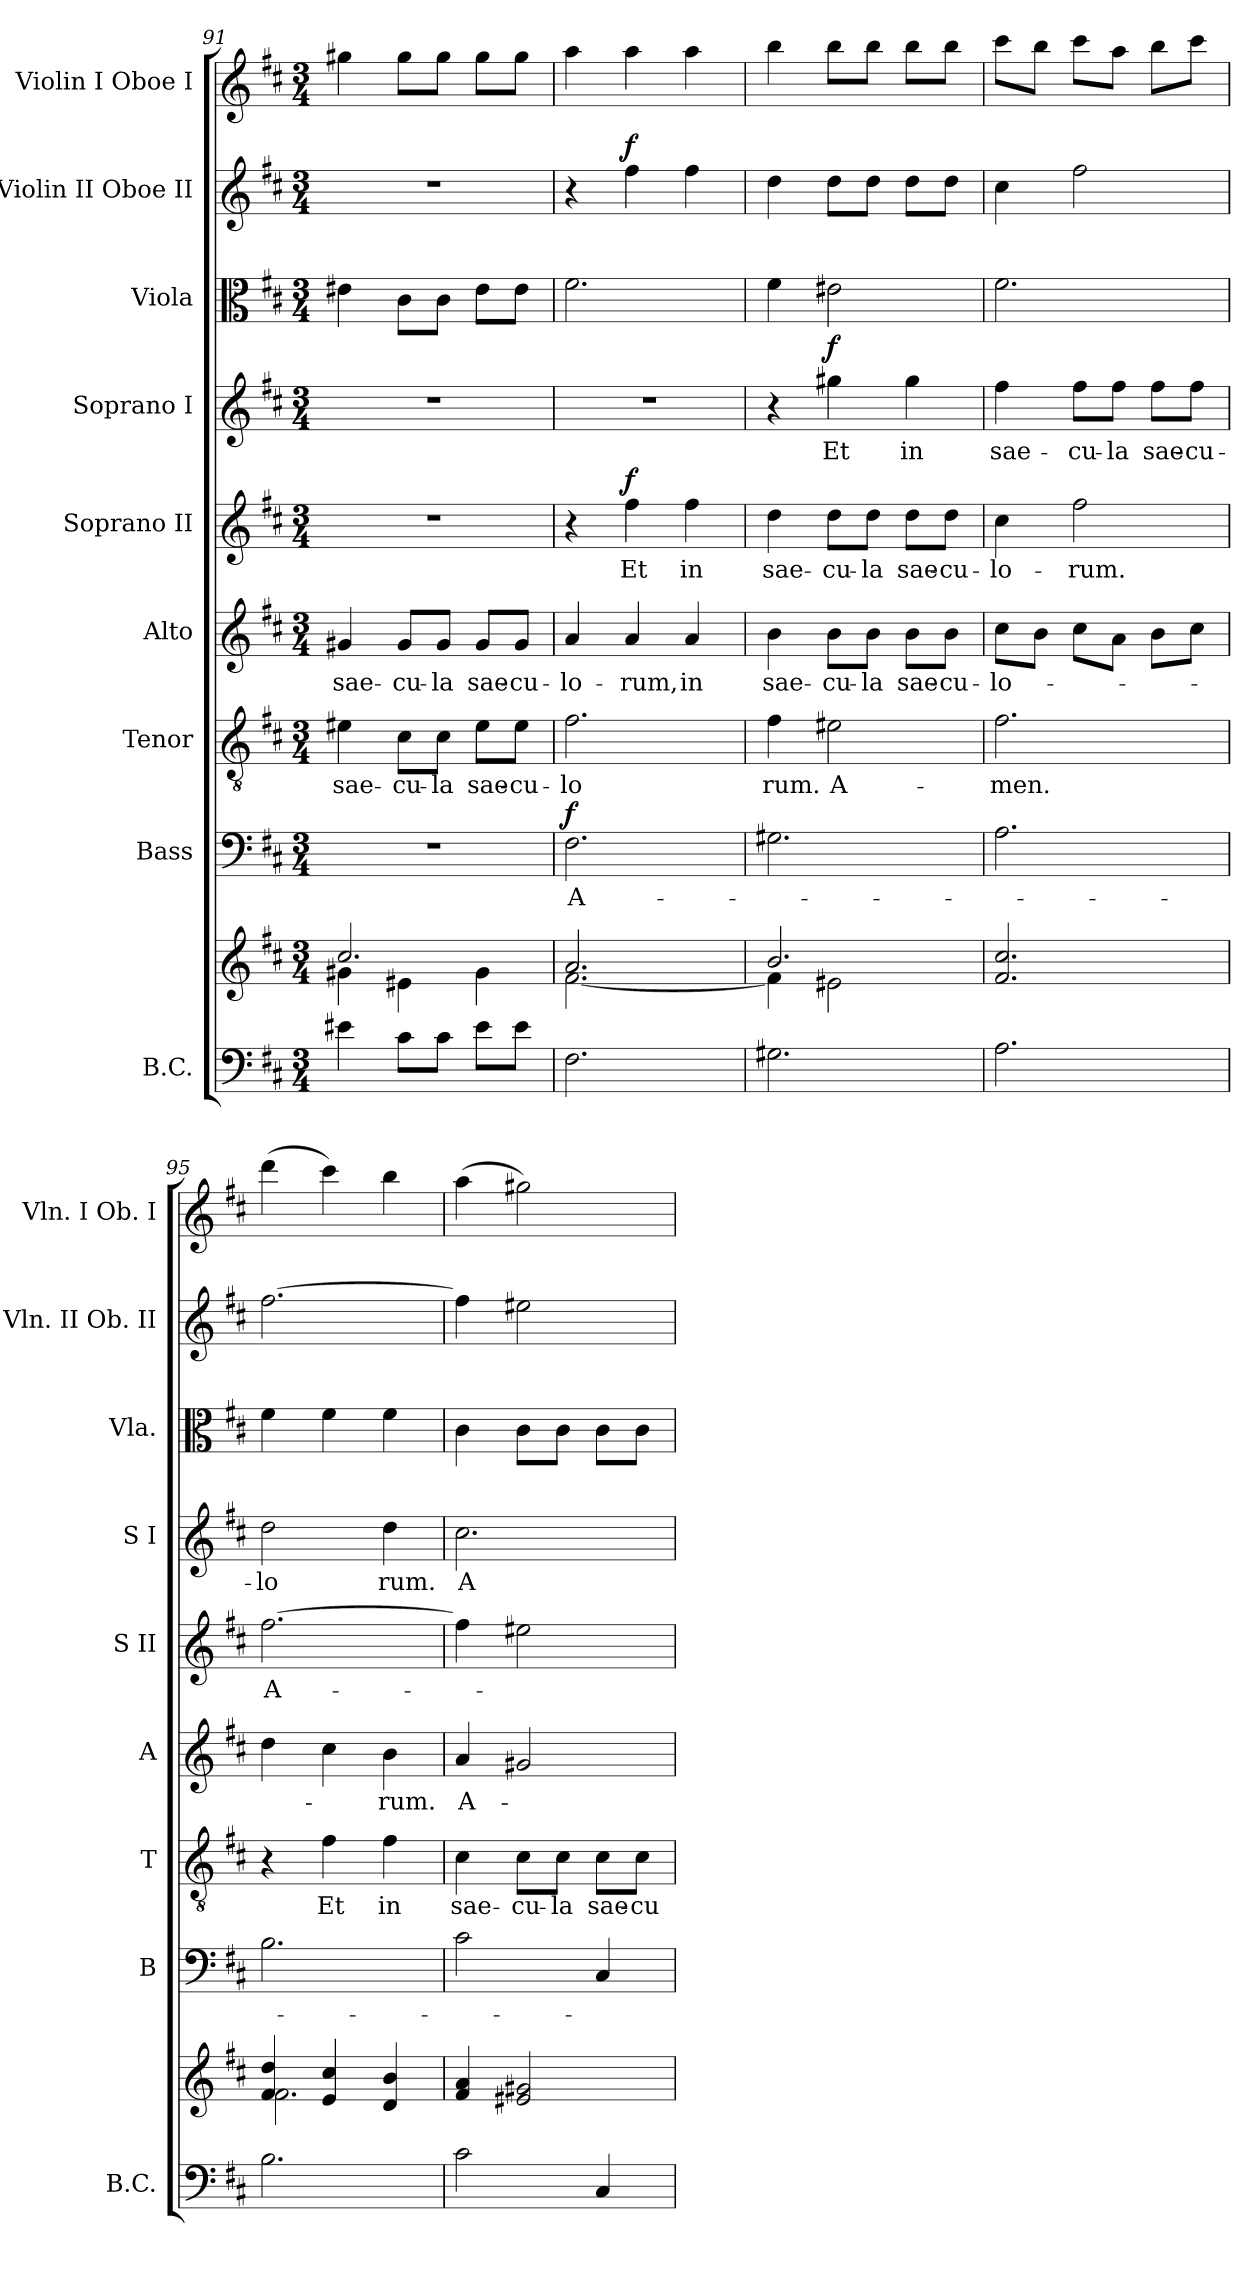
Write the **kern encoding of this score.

**kern	**kern	**kern	**text	**dynam	**kern	**text	**kern	**text	**kern	**text	**dynam	**kern	**text	**dynam	**kern	**kern	**dynam	**kern
*part9	*part9	*part8	*part8	*part8	*part7	*part7	*part6	*part6	*part5	*part5	*part5	*part4	*part4	*part4	*part3	*part2	*part2	*part1
*staff10	*staff9	*staff8	*staff8	*staff8	*staff7	*staff7	*staff6	*staff6	*staff5	*staff5	*staff5	*staff4	*staff4	*staff4	*staff3	*staff2	*staff2	*staff1
*I"B.C.	*	*I"Bass	*	*	*I"Tenor	*	*I"Alto	*	*I"Soprano II	*	*	*I"Soprano I	*	*	*I"Viola	*I"Violin II Oboe II	*	*I"Violin I Oboe I
*I'B.C.	*	*I'B	*	*	*I'T	*	*I'A	*	*I'S II	*	*	*I'S I	*	*	*I'Vla.	*I'Vln. II Ob. II	*	*I'Vln. I Ob. I
*clefF4	*clefG2	*clefF4	*	*	*clefGv2	*	*clefG2	*	*clefG2	*	*	*clefG2	*	*	*clefC3	*clefG2	*	*clefG2
*k[f#c#]	*k[f#c#]	*k[f#c#]	*	*	*k[f#c#]	*	*k[f#c#]	*	*k[f#c#]	*	*	*k[f#c#]	*	*	*k[f#c#]	*k[f#c#]	*	*k[f#c#]
*D:	*D:	*D:	*	*	*D:	*	*D:	*	*D:	*	*	*D:	*	*	*D:	*D:	*	*D:
*M3/4	*M3/4	*M3/4	*	*	*M3/4	*	*M3/4	*	*M3/4	*	*	*M3/4	*	*	*M3/4	*M3/4	*	*M3/4
=91	=91	=91	=91	=91	=91	=91	=91	=91	=91	=91	=91	=91	=91	=91	=91	=91	=91	=91
*	*^	*	*	*	*	*	*	*	*	*	*	*	*	*	*	*	*	*
!	!	!	!	!	!	!	!LO:LY:b	!	!LO:LY:b	!	!	!	!	!	!	!	!	!	!
4e#X\	2.cc#/	4g#X\	2.r	.	.	4e#X\	sae-	4g#X/	sae-	2.r	.	.	2.r	.	.	4e#X\	2.r	.	4gg#X\
!	!	!	!	!	!	!	!LO:LY:b	!	!LO:LY:b	!	!	!	!	!	!	!	!	!	!
8c#\L	.	4e#X\	.	.	.	8c#\L	-cu-	8g#/L	-cu-	.	.	.	.	.	.	8c#\L	.	.	8gg#\L
!	!	!	!	!	!	!	!LO:LY:b	!	!LO:LY:b	!	!	!	!	!	!	!	!	!	!
8c#\J	.	.	.	.	.	8c#\J	-la	8g#/J	-la	.	.	.	.	.	.	8c#\J	.	.	8gg#\J
!	!	!	!	!	!	!	!LO:LY:b	!	!LO:LY:b	!	!	!	!	!	!	!	!	!	!
8e#\L	.	4g#\	.	.	.	8e#\L	sae-	8g#/L	sae-	.	.	.	.	.	.	8e#\L	.	.	8gg#\L
!	!	!	!	!	!	!	!LO:LY:b	!	!LO:LY:b	!	!	!	!	!	!	!	!	!	!
8e#\J	.	.	.	.	.	8e#\J	-cu-	8g#/J	-cu-	.	.	.	.	.	.	8e#\J	.	.	8gg#\J
!!LO:PB:g=z
=92	=92	=92	=92	=92	=92	=92	=92	=92	=92	=92	=92	=92	=92	=92	=92	=92	=92	=92	=92
!	!	!	!	!LO:LY:b	!LO:DY:a	!	!LO:LY:b	!	!LO:LY:b	!	!	!	!	!	!	!	!	!	!
2.F#\	2.a/	[<2.f#\	2.F#\	A-	f	2.f#\	-lo	4a/	-lo-	4r	.	.	2.r	.	.	2.f#\	4r	.	4aa\
!	!	!	!	!	!	!	!	!	!LO:LY:b	!	!LO:LY:b	!LO:DY:a	!	!	!	!	!	!LO:DY:a	!
.	.	.	.	.	.	.	.	4a/	-rum,	4ff#\	Et	f	.	.	.	.	4ff#\	f	4aa\
!	!	!	!	!	!	!	!	!	!LO:LY:b	!	!LO:LY:b	!	!	!	!	!	!	!	!
.	.	.	.	.	.	.	.	4a/	in	4ff#\	in	.	.	.	.	.	4ff#\	.	4aa\
=93	=93	=93	=93	=93	=93	=93	=93	=93	=93	=93	=93	=93	=93	=93	=93	=93	=93	=93	=93
!	!	!	!	!	!	!	!LO:LY:b	!	!LO:LY:b	!	!LO:LY:b	!	!	!	!	!	!	!	!
2.G#X\	2.b/	4f#\]	2.G#X\	.	.	4f#\	rum.	4b\	sae-	4dd\	sae-	.	4r	.	.	4f#\	4dd\	.	4bb\
!	!	!	!	!	!	!	!LO:LY:b	!	!LO:LY:b	!	!LO:LY:b	!	!	!LO:LY:b	!LO:DY:a	!	!	!	!
.	.	2e#X\	.	.	.	2e#X\	A-	8b\L	-cu-	8dd\L	-cu-	.	4gg#X\	Et	f	2e#X\	8dd\L	.	8bb\L
!	!	!	!	!	!	!	!	!	!LO:LY:b	!	!LO:LY:b	!	!	!	!	!	!	!	!
.	.	.	.	.	.	.	.	8b\J	-la	8dd\J	-la	.	.	.	.	.	8dd\J	.	8bb\J
!	!	!	!	!	!	!	!	!	!LO:LY:b	!	!LO:LY:b	!	!	!LO:LY:b	!	!	!	!	!
.	.	.	.	.	.	.	.	8b\L	sae-	8dd\L	sae-	.	4gg#\	in	.	.	8dd\L	.	8bb\L
!	!	!	!	!	!	!	!	!	!LO:LY:b	!	!LO:LY:b	!	!	!	!	!	!	!	!
.	.	.	.	.	.	.	.	8b\J	-cu-	8dd\J	-cu-	.	.	.	.	.	8dd\J	.	8bb\J
*	*v	*v	*	*	*	*	*	*	*	*	*	*	*	*	*	*	*	*	*
=94	=94	=94	=94	=94	=94	=94	=94	=94	=94	=94	=94	=94	=94	=94	=94	=94	=94	=94
!	!	!	!	!	!	!LO:LY:b	!	!LO:LY:b	!	!LO:LY:b	!	!	!LO:LY:b	!	!	!	!	!
2.A\	2.f#/ 2.cc#/	2.A\	.	.	2.f#\	-men.	8cc#\L	-lo-	4cc#\	-lo-	.	4ff#\	sae-	.	2.f#\	4cc#\	.	8ccc#\L
.	.	.	.	.	.	.	8b\J	.	.	.	.	.	.	.	.	.	.	8bb\J
!	!	!	!	!	!	!	!	!	!	!LO:LY:b	!	!	!LO:LY:b	!	!	!	!	!
.	.	.	.	.	.	.	8cc#\L	.	2ff#\	-rum.	.	8ff#\L	-cu-	.	.	2ff#\	.	8ccc#\L
!	!	!	!	!	!	!	!	!	!	!	!	!	!LO:LY:b	!	!	!	!	!
.	.	.	.	.	.	.	8a\J	.	.	.	.	8ff#\J	-la	.	.	.	.	8aa\J
!	!	!	!	!	!	!	!	!	!	!	!	!	!LO:LY:b	!	!	!	!	!
.	.	.	.	.	.	.	8b\L	.	.	.	.	8ff#\L	sae-	.	.	.	.	8bb\L
!	!	!	!	!	!	!	!	!	!	!	!	!	!LO:LY:b	!	!	!	!	!
.	.	.	.	.	.	.	8cc#\J	.	.	.	.	8ff#\J	-cu-	.	.	.	.	8ccc#\J
=95	=95	=95	=95	=95	=95	=95	=95	=95	=95	=95	=95	=95	=95	=95	=95	=95	=95	=95
*	*^	*	*	*	*	*	*	*	*	*	*	*	*	*	*	*	*	*
!	!	!	!	!	!	!	!	!	!	!	!LO:LY:b	!	!	!LO:LY:b	!	!	!	!	!
2.B\	4f#/ 4dd/	2.f#\	2.B\	.	.	4r	.	4dd\	.	[2.ff#\	A-	.	2dd\	-lo	.	4f#\	[2.ff#\	.	(>4ddd\
!	!	!	!	!	!	!	!LO:LY:b	!	!	!	!	!	!	!	!	!	!	!	!
.	4e/ 4cc#/	.	.	.	.	4f#\	Et	4cc#\	.	.	.	.	.	.	.	4f#\	.	.	4ccc#\)
!	!	!	!	!	!	!	!LO:LY:b	!	!LO:LY:b	!	!	!	!	!LO:LY:b	!	!	!	!	!
.	4d/ 4b/	.	.	.	.	4f#\	in	4b\	-rum.	.	.	.	4dd\	rum.	.	4f#\	.	.	4bb\
*	*v	*v	*	*	*	*	*	*	*	*	*	*	*	*	*	*	*	*	*
=96	=96	=96	=96	=96	=96	=96	=96	=96	=96	=96	=96	=96	=96	=96	=96	=96	=96	=96
!	!	!	!	!	!	!LO:LY:b	!	!LO:LY:b	!	!	!	!	!LO:LY:b	!	!	!	!	!
2c#\	4f#/ 4a/	2c#\	.	.	4c#\	sae-	4a/	A-	4ff#\]	.	.	2.cc#\	A-	.	4c#\	4ff#\]	.	(>4aa\
!	!	!	!	!	!	!LO:LY:b	!	!	!	!	!	!	!	!	!	!	!	!
.	2e#X/ 2g#X/	.	.	.	8c#\L	-cu-	2g#X/	.	2ee#X\	.	.	.	.	.	8c#\L	2ee#X\	.	2gg#X\)
!	!	!	!	!	!	!LO:LY:b	!	!	!	!	!	!	!	!	!	!	!	!
.	.	.	.	.	8c#\J	-la	.	.	.	.	.	.	.	.	8c#\J	.	.	.
!	!	!	!	!	!	!LO:LY:b	!	!	!	!	!	!	!	!	!	!	!	!
4C#/	.	4C#/	.	.	8c#\L	sae-	.	.	.	.	.	.	.	.	8c#\L	.	.	.
!	!	!	!	!	!	!LO:LY:b	!	!	!	!	!	!	!	!	!	!	!	!
.	.	.	.	.	8c#\J	-cu-	.	.	.	.	.	.	.	.	8c#\J	.	.	.
=	=	=	=	=	=	=	=	=	=	=	=	=	=	=	=	=	=	=
*-	*-	*-	*-	*-	*-	*-	*-	*-	*-	*-	*-	*-	*-	*-	*-	*-	*-	*-
